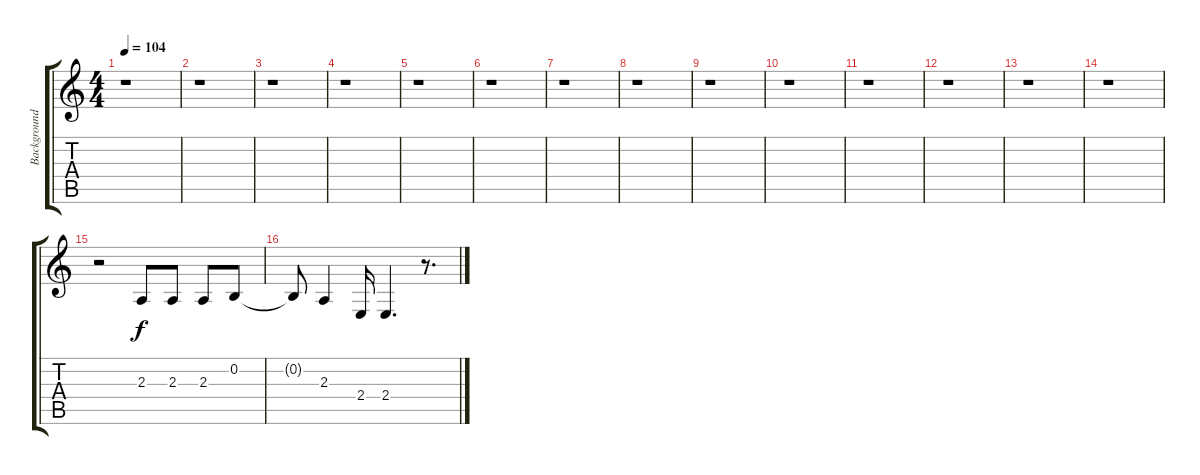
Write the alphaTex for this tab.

\track ("Background Vocals" "Background") {instrument lead6voice}
\staff {score tabs}
\tuning (E4 B3 G3 D3 A2 E2) {hide}
\ts (4 4)
\tempo 104
\clef g2
\ks c
r.1{dy f} |
r.1 |
r.1 |
r.1 |
r.1 |
r.1 |
r.1 |
r.1 |
r.1 |
r.1 |
r.1 |
r.1 |
r.1 |
r.1 |
r.2 2.3.8 2.3.8 2.3.8 0.2.8 |
0.2{t}.8 2.3.4 2.4.16 2.4.4{d} r.8{d}
